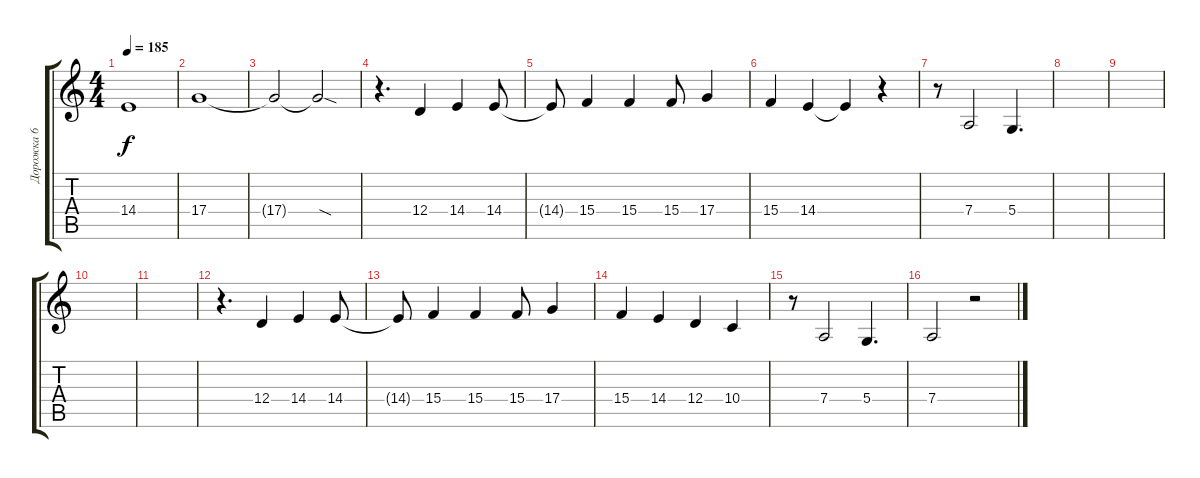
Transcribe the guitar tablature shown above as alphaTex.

\track ("Дорожка 6" "Дорожка 6") {instrument lead8bassandlead}
\staff {score tabs}
\tuning (E4 B3 G3 D3 A2 E2) {hide}
\ts (4 4)
\tempo 185
\clef g2
\ks c
14.4{t}.1{dy f} |
17.4.1 |
17.4{t}.2 17.4{sod t}.2 |
r.4{d} 12.4.4 14.4.4 14.4.8 |
14.4{t}.8 15.4.4 15.4.4 15.4.8 17.4.4 |
15.4.4 14.4.4 14.4{t}.4 r.4 |
r.8 7.4.2 5.4.4{d} |
|
|
|
|
r.4{d} 12.4.4 14.4.4 14.4.8 |
14.4{t}.8 15.4.4 15.4.4 15.4.8 17.4.4 |
15.4.4 14.4.4 12.4.4 10.4.4 |
r.8 7.4.2 5.4.4{d} |
7.4.2 r.2
